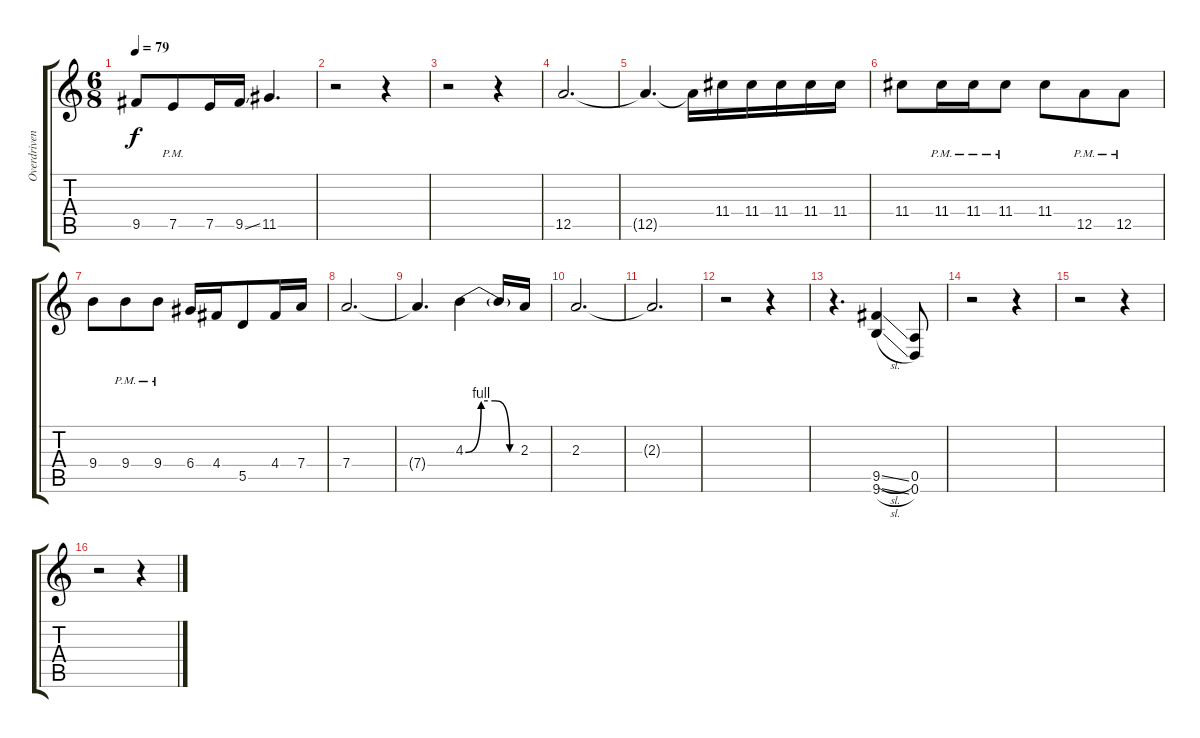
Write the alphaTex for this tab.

\track ("Overdriven Guitar II" "Overdriven") {instrument overdrivenguitar}
\staff {score tabs}
\tuning (E4 B3 G3 D3 A2 D2) {hide}
\ts (6 8)
\tempo 79
\clef g2
\ks c
9.5.8{dy f} 7.5{pm}.8 7.5.16 9.5{ss}.16 11.5.4{d} |
r.2 r.4 |
r.2 r.4 |
12.5.2{d} |
12.5{t}.4{d} 12.5{t}.16 11.4.16 11.4.16 11.4.16 11.4.16 11.4.16 |
11.4.8 11.4{pm}.16 11.4{pm}.16 11.4{pm}.8 11.4.8 12.5{pm}.8 12.5{pm}.8 |
9.4.8 9.4{pm}.8 9.4{pm}.8 6.4.16 4.4.16 5.5.8 4.4.16 7.4.16 |
7.4.2{d} |
7.4{t}.4{d} 4.3{be (custom 0 0 17 4 32 4 48 0 60 0)}.4 4.3{t}.16 2.3.16 |
2.3.2{d} |
2.3{t}.2{d} |
r.2 r.4 |
r.4{d} (9.5{sl} 9.6{sl}).4 (0.5 0.6).8 |
r.2 r.4 |
r.2 r.4 |
r.2 r.4
